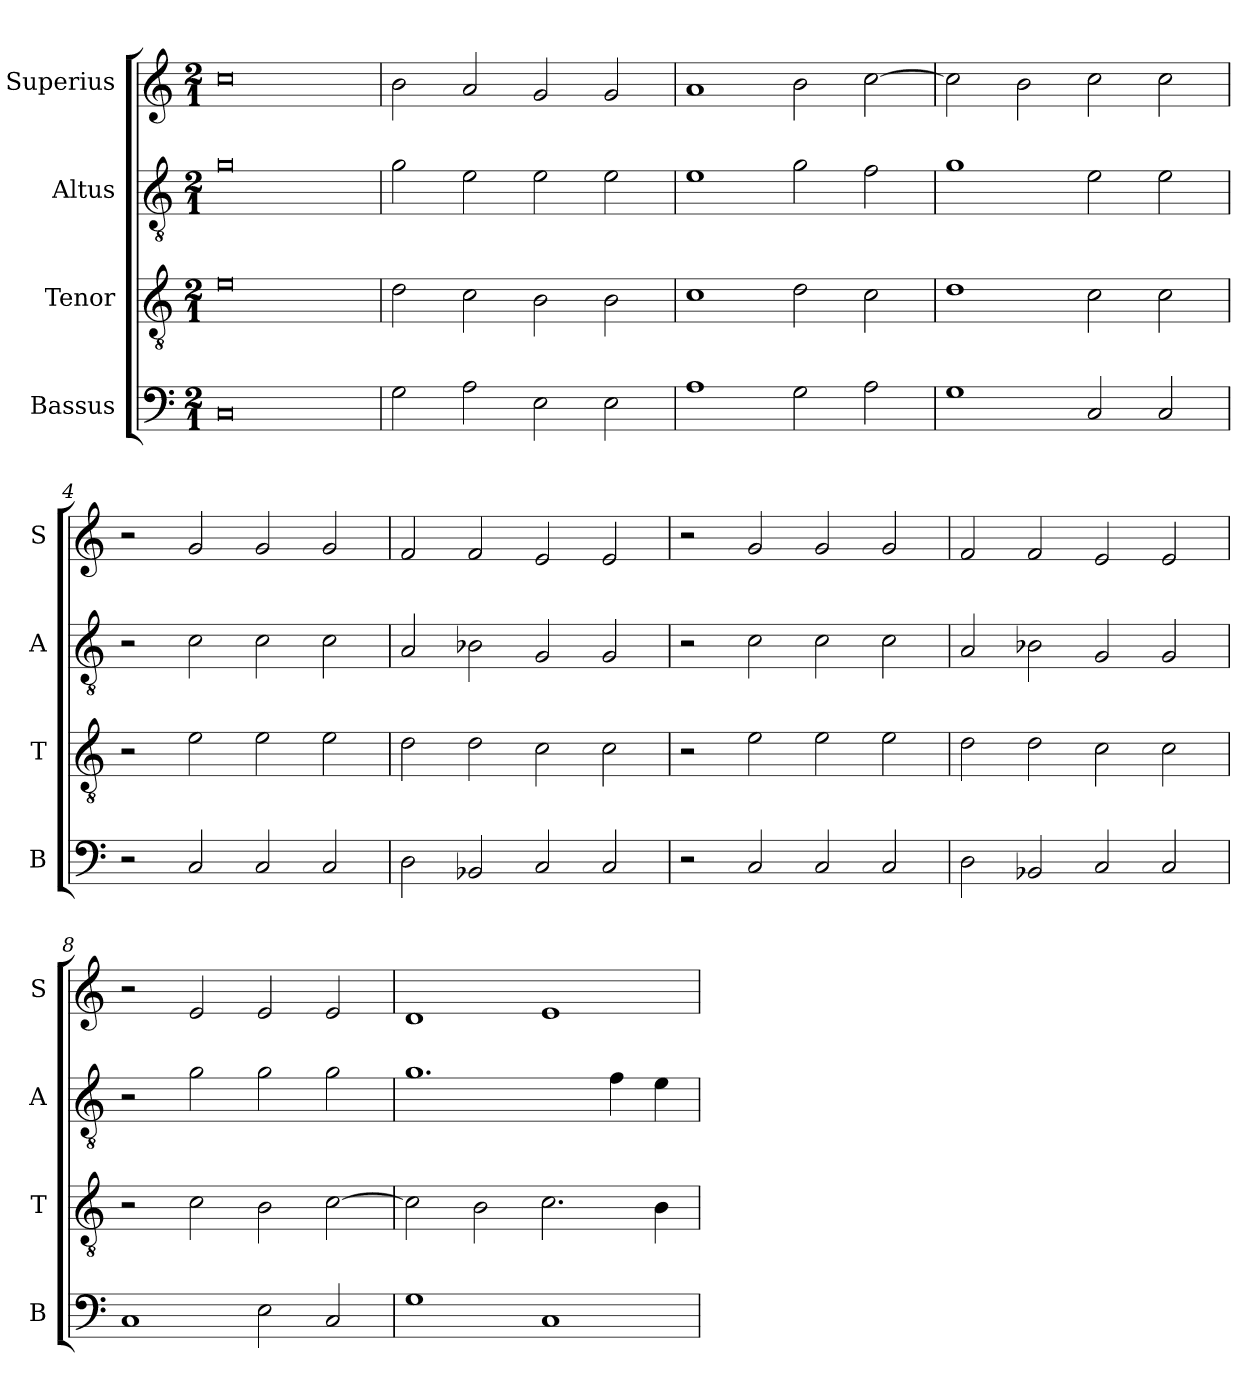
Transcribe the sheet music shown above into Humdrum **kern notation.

**kern	**kern	**kern	**kern
*part4	*part3	*part2	*part1
*staff4	*staff3	*staff2	*staff1
*I"Bassus	*I"Tenor	*I"Altus	*I"Superius
*I'B	*I'T	*I'A	*I'S
*clefF4	*clefGv2	*clefGv2	*clefG2
*k[]	*k[]	*k[]	*k[]
*C:	*C:	*C:	*C:
*M2/1	*M2/1	*M2/1	*M2/1
=	=	=	=
0C	0e	0g	0cc
=1	=1	=1	=1
2G	2d	2g	2b
2A	2c	2e	2a
2E	2B	2e	2g
2E	2B	2e	2g
=2	=2	=2	=2
1A	1c	1e	1a
2G	2d	2g	2b
2A	2c	2f	[2cc
=3	=3	=3	=3
1G	1d	1g	2cc]
.	.	.	2b
2C	2c	2e	2cc
2C	2c	2e	2cc
=4	=4	=4	=4
2r	2r	2r	2r
2C	2e	2c	2g
2C	2e	2c	2g
2C	2e	2c	2g
=5	=5	=5	=5
2D	2d	2A	2f
2BB-X	2d	2B-X	2f
2C	2c	2G	2e
2C	2c	2G	2e
=6	=6	=6	=6
2r	2r	2r	2r
2C	2e	2c	2g
2C	2e	2c	2g
2C	2e	2c	2g
=7	=7	=7	=7
2D	2d	2A	2f
2BB-X	2d	2B-X	2f
2C	2c	2G	2e
2C	2c	2G	2e
=8	=8	=8	=8
1C	2r	2r	2r
.	2c	2g	2e
2E	2B	2g	2e
2C	[2c	2g	2e
=9	=9	=9	=9
1G	2c]	1.g	1d
.	2B	.	.
1C	2.c	.	1e
.	.	4f	.
.	4B	4e	.
=	=	=	=
*-	*-	*-	*-
